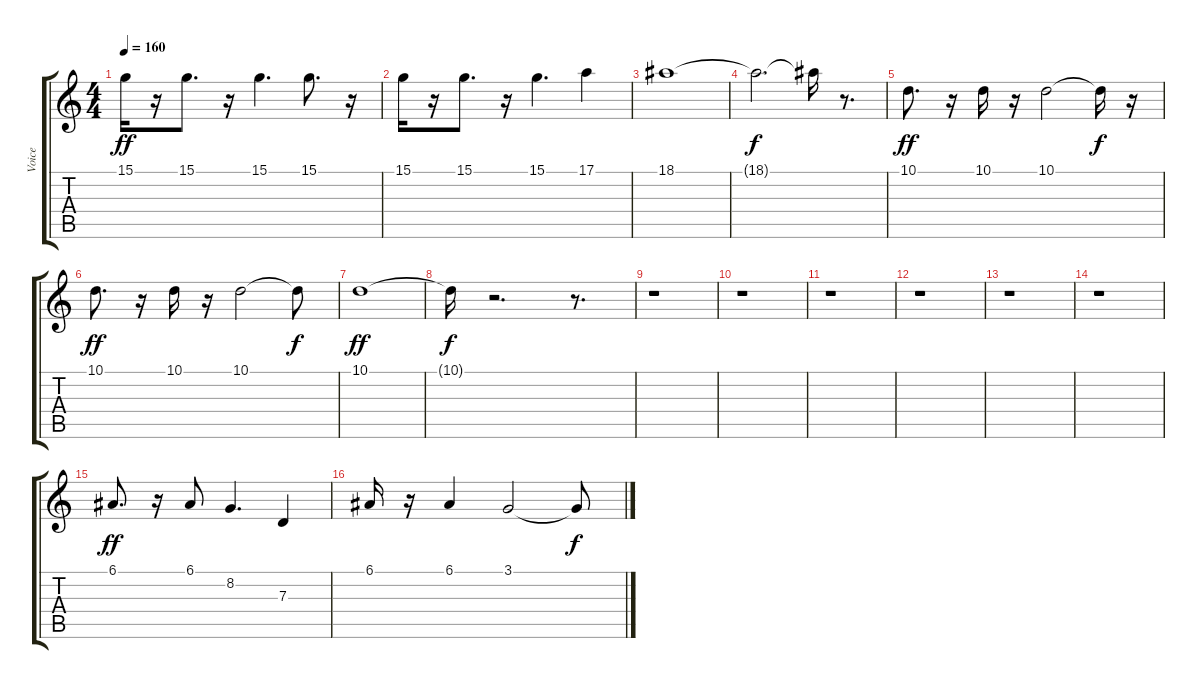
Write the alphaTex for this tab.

\track ("Voice" "Voice") {instrument lead1square}
\staff {score tabs}
\tuning (E4 B3 G3 D3 A2 E2) {hide}
\ts (4 4)
\tempo 160
\clef g2
\ks c
15.1.16{dy ff} r.16 15.1.8{d} r.16 15.1.4{d} 15.1.8{d} r.16 |
15.1.16 r.16 15.1.8{d} r.16 15.1.4{d} 17.1.4 |
18.1.1 |
18.1{t}.2{d dy f} 18.1{t}.16 r.8{d} |
10.1.8{d dy ff} r.16 10.1.16 r.16 10.1.2 10.1{t}.16{dy f} r.16 |
10.1.8{d dy ff} r.16 10.1.16 r.16 10.1.2 10.1{t}.8{dy f} |
10.1.1{dy ff} |
10.1{t}.16{dy f} r.2{d} r.8{d} |
r.1 |
r.1 |
r.1 |
r.1 |
r.1 |
r.1 |
6.1.8{d dy ff} r.16 6.1.8 8.2.4{d} 7.3.4 |
6.1.16 r.16 6.1.4 3.1.2 3.1{t}.8{dy f}
